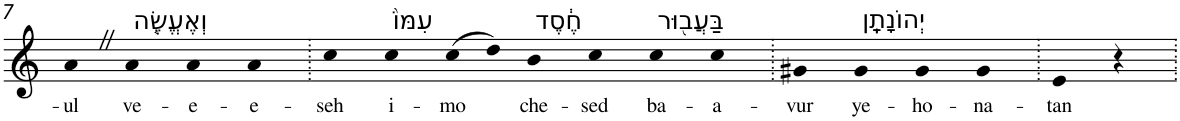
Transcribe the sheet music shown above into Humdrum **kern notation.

**kern	**text
*part1	*part1
*staff1	*staff1
*I"Piano	*
*I'Pno	*
!!LO:PB:g=z
*clefG2	*
*k[]	*
=7	=7
!	!LO:LY:b
4aZ	-ul
!LO:TX:a:t=וְאֶעֱשֶׂ֤ה	!
!	!LO:LY:b
4a	ve-
!	!LO:LY:b
4a	-e-
!	!LO:LY:b
4a	-e-
=8.	=8.
!	!LO:LY:b
4cc	-seh
!LO:TX:a:t=עִמּוֹ֙	!
!	!LO:LY:b
4cc	i-
!	!LO:LY:b
(>8cc	-mo
8dd)	.
!LO:TX:a:t=חֶ֔סֶד	!
!	!LO:LY:b
4b	che-
!	!LO:LY:b
4cc	-sed
!LO:TX:a:t=בַּעֲב֖וּר	!
!	!LO:LY:b
4cc	ba-
!	!LO:LY:b
4cc	-a-
=9.	=9.
!	!LO:LY:b
4g#X	-vur
!LO:TX:a:t=יְהוֹנָתָֽן	!
!	!LO:LY:b
4g#	ye-
!	!LO:LY:b
4g#	-ho-
!	!LO:LY:b
4g#	-na-
=10.	=10.
!	!LO:LY:b
4e	-tan
4r	.
=.	=.
*-	*-
